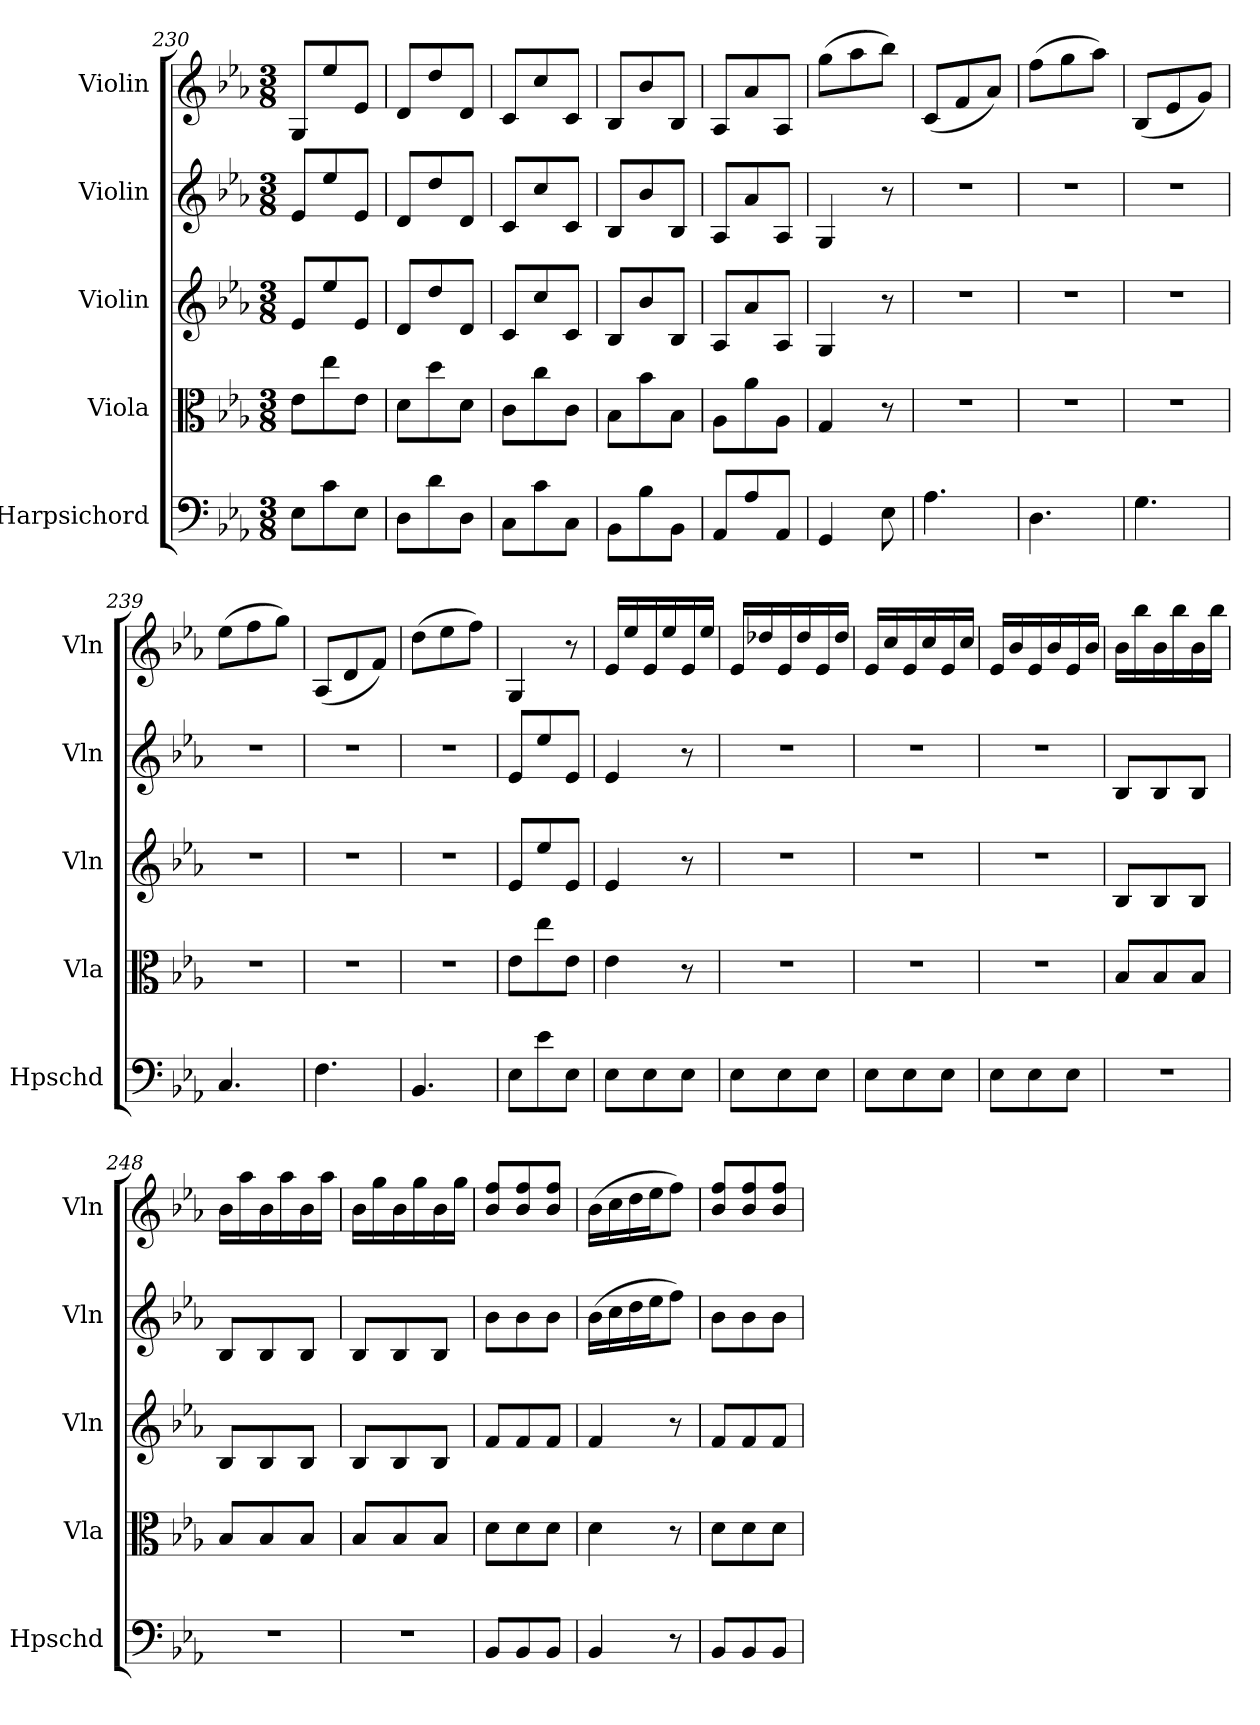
**kern	**kern	**kern	**kern	**kern
*part5	*part4	*part3	*part2	*part1
*staff5	*staff4	*staff3	*staff2	*staff1
*I"Harpsichord	*I"Viola	*I"Violin	*I"Violin	*I"Violin
*I'Hpschd	*I'Vla	*I'Vln	*I'Vln	*I'Vln
*clefF4	*clefC3	*clefG2	*clefG2	*clefG2
*k[b-e-a-]	*k[b-e-a-]	*k[b-e-a-]	*k[b-e-a-]	*k[b-e-a-]
*E-:	*E-:	*E-:	*E-:	*E-:
*M3/8	*M3/8	*M3/8	*M3/8	*M3/8
=230	=230	=230	=230	=230
8E-\L	8e-\L	8e-/L	8e-/L	8G/L
8c\	8ee-\	8ee-/	8ee-/	8ee-/
8E-\J	8e-\J	8e-/J	8e-/J	8e-/J
=231	=231	=231	=231	=231
8D\L	8d\L	8d/L	8d/L	8d/L
8d\	8dd\	8dd/	8dd/	8dd/
8D\J	8d\J	8d/J	8d/J	8d/J
=232	=232	=232	=232	=232
8C\L	8c\L	8c/L	8c/L	8c/L
8c\	8cc\	8cc/	8cc/	8cc/
8C\J	8c\J	8c/J	8c/J	8c/J
=233	=233	=233	=233	=233
8BB-\L	8B-\L	8B-/L	8B-/L	8B-/L
8B-\	8b-\	8b-/	8b-/	8b-/
8BB-\J	8B-\J	8B-/J	8B-/J	8B-/J
=234	=234	=234	=234	=234
8AA-/L	8A-\L	8A-/L	8A-/L	8A-/L
8A-/	8a-\	8a-/	8a-/	8a-/
8AA-/J	8A-\J	8A-/J	8A-/J	8A-/J
=235	=235	=235	=235	=235
4GG/	4G/	4G/	4G/	(8gg\L
.	.	.	.	8aa-\
8E-\	8r	8r	8r	8bb-\J)
=236	=236	=236	=236	=236
4.A-\	4.r	4.r	4.r	(8c/L
.	.	.	.	8f/
.	.	.	.	8a-/J)
=237	=237	=237	=237	=237
4.D\	4.r	4.r	4.r	(8ff\L
.	.	.	.	8gg\
.	.	.	.	8aa-\J)
=238	=238	=238	=238	=238
4.G\	4.r	4.r	4.r	(8B-/L
.	.	.	.	8e-/
.	.	.	.	8g/J)
=239	=239	=239	=239	=239
4.C/	4.r	4.r	4.r	(8ee-\L
.	.	.	.	8ff\
.	.	.	.	8gg\J)
=240	=240	=240	=240	=240
4.F\	4.r	4.r	4.r	(8A-/L
.	.	.	.	8d/
.	.	.	.	8f/J)
=241	=241	=241	=241	=241
4.BB-/	4.r	4.r	4.r	(8dd\L
.	.	.	.	8ee-\
.	.	.	.	8ff\J)
=242	=242	=242	=242	=242
8E-\L	8e-\L	8e-/L	8e-/L	4G/
8e-\	8ee-\	8ee-/	8ee-/	.
8E-\J	8e-\J	8e-/J	8e-/J	8r
=243	=243	=243	=243	=243
8E-\L	4e-\	4e-/	4e-/	16e-/LL
.	.	.	.	16ee-/
8E-\	.	.	.	16e-/
.	.	.	.	16ee-/
8E-\J	8r	8r	8r	16e-/
.	.	.	.	16ee-/JJ
=244	=244	=244	=244	=244
8E-\L	4.r	4.r	4.r	16e-/LL
.	.	.	.	16dd-X/
8E-\	.	.	.	16e-/
.	.	.	.	16dd-/
8E-\J	.	.	.	16e-/
.	.	.	.	16dd-/JJ
=245	=245	=245	=245	=245
8E-\L	4.r	4.r	4.r	16e-/LL
.	.	.	.	16cc/
8E-\	.	.	.	16e-/
.	.	.	.	16cc/
8E-\J	.	.	.	16e-/
.	.	.	.	16cc/JJ
=246	=246	=246	=246	=246
8E-\L	4.r	4.r	4.r	16e-/LL
.	.	.	.	16b-/
8E-\	.	.	.	16e-/
.	.	.	.	16b-/
8E-\J	.	.	.	16e-/
.	.	.	.	16b-/JJ
=247	=247	=247	=247	=247
4.r	8B-/L	8B-/L	8B-/L	16b-\LL
.	.	.	.	16bb-\
.	8B-/	8B-/	8B-/	16b-\
.	.	.	.	16bb-\
.	8B-/J	8B-/J	8B-/J	16b-\
.	.	.	.	16bb-\JJ
=248	=248	=248	=248	=248
4.r	8B-/L	8B-/L	8B-/L	16b-\LL
.	.	.	.	16aa-\
.	8B-/	8B-/	8B-/	16b-\
.	.	.	.	16aa-\
.	8B-/J	8B-/J	8B-/J	16b-\
.	.	.	.	16aa-\JJ
=249	=249	=249	=249	=249
4.r	8B-/L	8B-/L	8B-/L	16b-\LL
.	.	.	.	16gg\
.	8B-/	8B-/	8B-/	16b-\
.	.	.	.	16gg\
.	8B-/J	8B-/J	8B-/J	16b-\
.	.	.	.	16gg\JJ
=250	=250	=250	=250	=250
8BB-/L	8d\L	8f/L	8b-\L	8b-/ 8ff/L
8BB-/	8d\	8f/	8b-\	8b-/ 8ff/
8BB-/J	8d\J	8f/J	8b-\J	8b-/ 8ff/J
=251	=251	=251	=251	=251
4BB-/	4d\	4f/	(16b-\LL	(16b-\LL
.	.	.	16cc\	16cc\
.	.	.	16dd\	16dd\
.	.	.	16ee-\J	16ee-\J
8r	8r	8r	8ff\J)	8ff\J)
=252	=252	=252	=252	=252
8BB-/L	8d\L	8f/L	8b-\L	8b-/ 8ff/L
8BB-/	8d\	8f/	8b-\	8b-/ 8ff/
8BB-/J	8d\J	8f/J	8b-\J	8b-/ 8ff/J
=	=	=	=	=
*-	*-	*-	*-	*-
